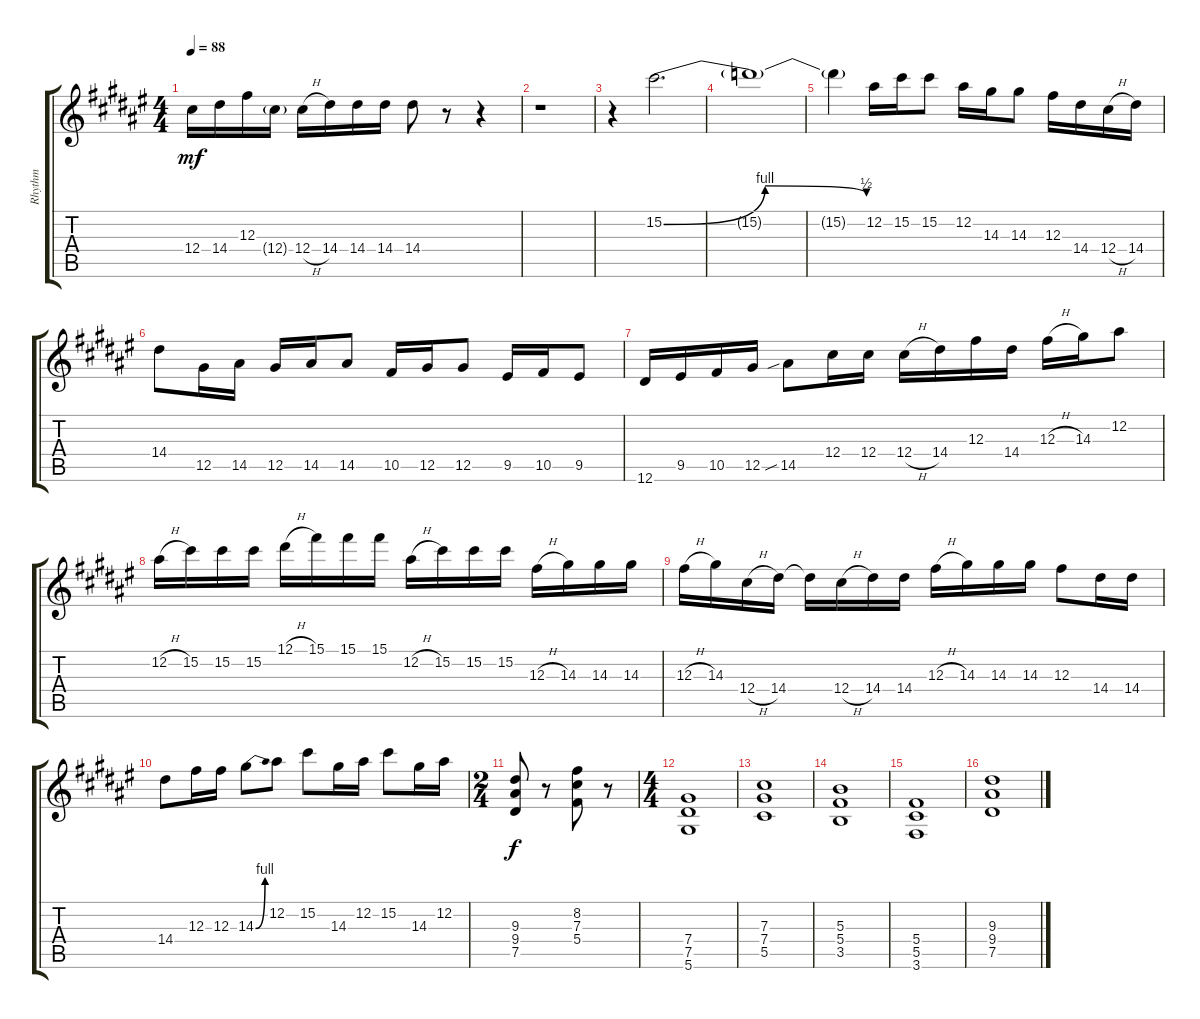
\track ("Rhythm" "Rhythm") {instrument overdrivenguitar}
\staff {score tabs}
\tuning (Eb4 Bb3 Gb3 Db3 Ab2 Eb2) {hide}
\ts (4 4)
\tempo 88
\clef g2
\ks f#
12.4.16{dy mf} 14.4.16 12.3.16 12.4{g}.16 12.4{h}.16 14.4.16 14.4.16 14.4.16 14.4.8 r.8 r.4 |
r.1 |
r.4 15.2{be (bendrelease 0 0 5 4 30 4 60 2)}.2{d} |
15.2{t}.1 |
15.2{t}.4 12.2.16 15.2.16 15.2.8 12.2.16 14.3.16 14.3.8 12.3.16 14.4.16 12.4{h}.16 14.4.16 |
14.4.8 12.5.16 14.5.16 12.5.16 14.5.16 14.5.8 10.5.16 12.5.16 12.5.8 9.5.16 10.5.16 9.5.8 |
12.6.16 9.5.16 10.5.16 12.5.16 14.5{sib}.8 12.4.16 12.4.16 12.4{h}.16 14.4.16 12.3.16 14.4.16 12.3{h}.16 14.3.16 12.2.8 |
12.2{h}.16 15.2.16 15.2.16 15.2.16 12.1{h}.16 15.1.16 15.1.16 15.1.16 12.2{h}.16 15.2.16 15.2.16 15.2.16 12.3{h}.16 14.3.16 14.3.16 14.3.16 |
12.3{h}.16 14.3.16 12.4{h}.16 14.4.16 14.4{t}.16 12.4{h}.16 14.4.16 14.4.16 12.3{h}.16 14.3.16 14.3.16 14.3.16 12.3.8 14.4.16 14.4.16 |
14.4.8 12.3.16 12.3.16 14.3{be (bend 0 0 60 4)}.8 12.2.8 15.2.8 14.3.16 12.2.16 15.2.8 14.3.16 12.2.16 |
\ts (2 4)
(9.3 9.4 7.5).8{dy f} r.8 (8.2 7.3 5.4).8 r.8 |
\ts (4 4)
(7.4 7.5 5.6).1 |
(7.3 7.4 5.5).1 |
(5.3 5.4 3.5).1 |
(5.4 5.5 3.6).1 |
(9.3 9.4 7.5).1{volume 5}
